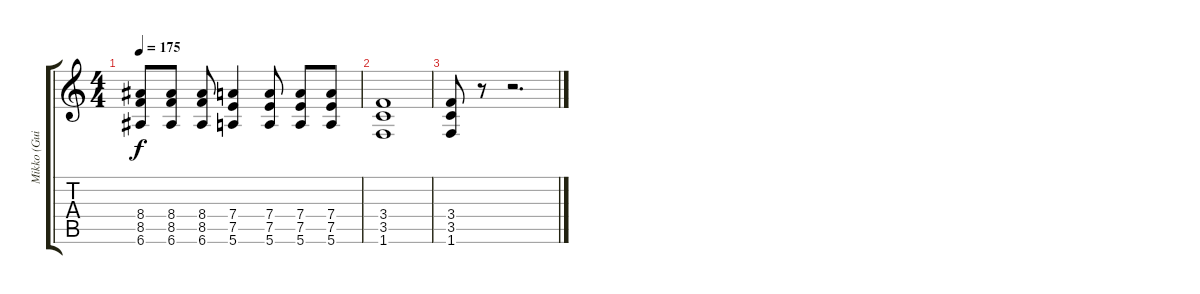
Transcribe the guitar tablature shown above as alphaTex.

\track ("Mikko (Guitar)" "Mikko (Gui") {instrument distortionguitar}
\staff {score tabs}
\tuning (E4 B3 G3 D3 A2 E2) {hide}
\ts (4 4)
\tempo 175
\clef g2
\ks c
(8.4 8.5 6.6).8{dy f} (8.4 8.5 6.6).8 (8.4 8.5 6.6).8 (7.4 7.5 5.6).4 (7.4 7.5 5.6).8 (7.4 7.5 5.6).8 (7.4 7.5 5.6).8 |
(3.4 3.5 1.6).1 |
(3.4 3.5 1.6).8 r.8 r.2{d}
